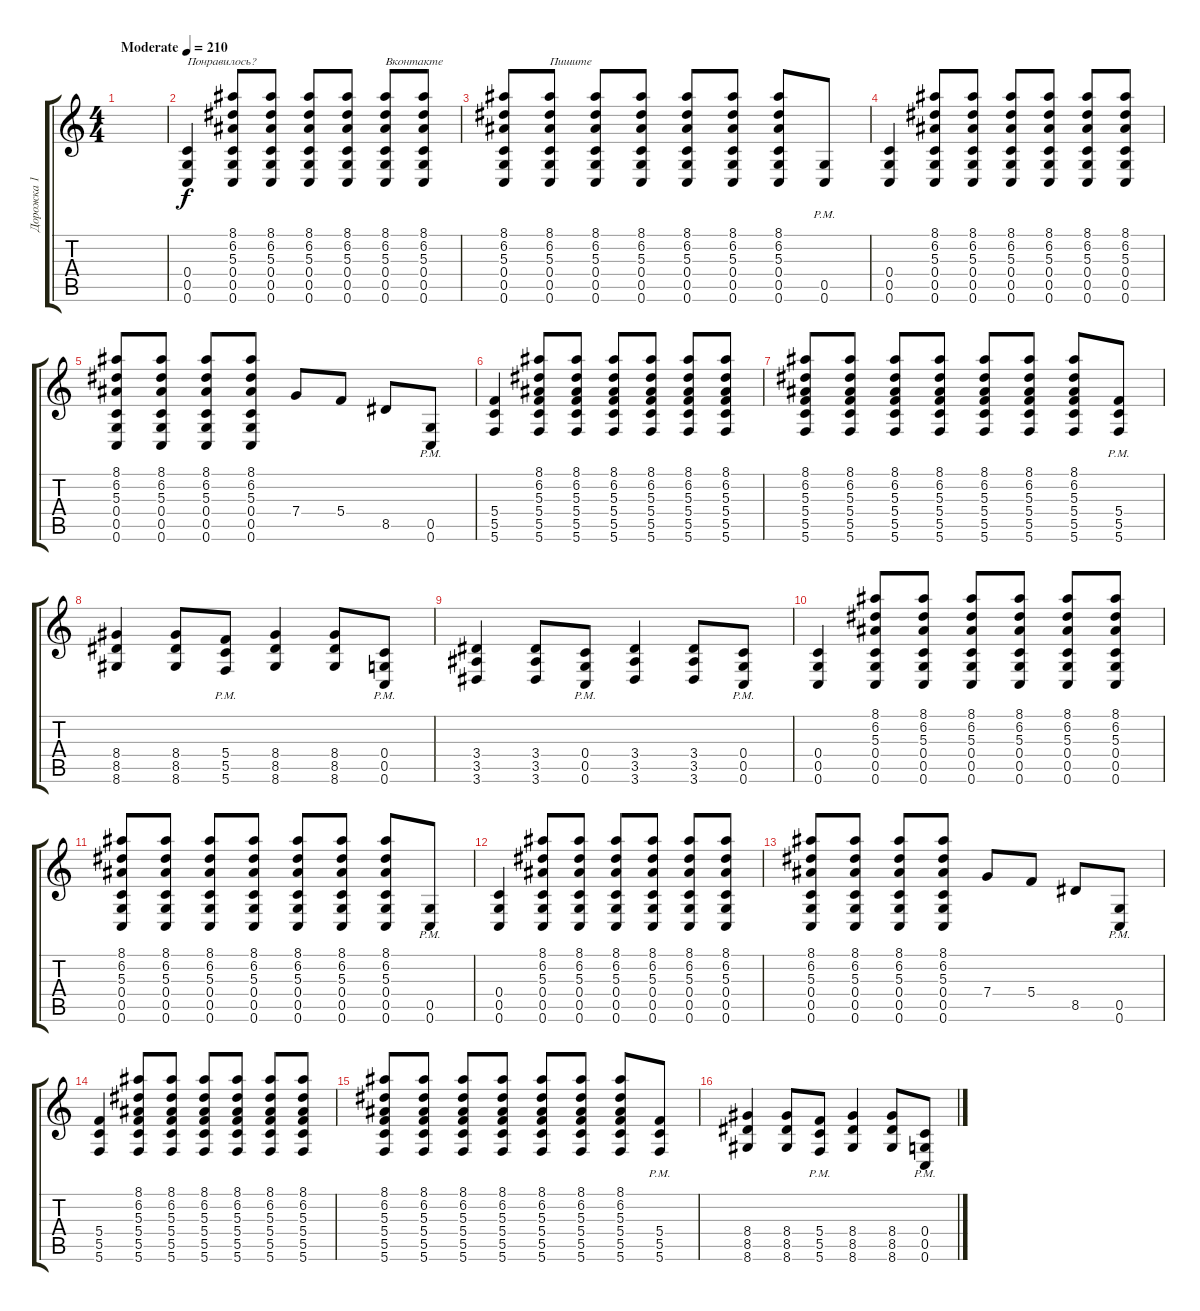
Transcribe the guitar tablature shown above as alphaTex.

\track ("Дорожка 1" "Дорожка 1") {instrument distortionguitar}
\staff {score tabs}
\tuning (D4 A3 F3 C3 G2 C2) {hide}
\ts (4 4)
\tempo (210 "Moderate")
\clef g2
\ks c
|
(0.4 0.5 0.6).4{txt "Понравилось?"} (8.1 6.2 5.3 0.4 0.5 0.6).8 (8.1 6.2 5.3 0.4 0.5 0.6).8 (8.1 6.2 5.3 0.4 0.5 0.6).8 (8.1 6.2 5.3 0.4 0.5 0.6).8 (8.1 6.2 5.3 0.4 0.5 0.6).8{txt "Вконтакте"} (8.1 6.2 5.3 0.4 0.5 0.6).8 |
(8.1 6.2 5.3 0.4 0.5 0.6).8 (8.1 6.2 5.3 0.4 0.5 0.6).8{txt "Пишите"} (8.1 6.2 5.3 0.4 0.5 0.6).8 (8.1 6.2 5.3 0.4 0.5 0.6).8 (8.1 6.2 5.3 0.4 0.5 0.6).8 (8.1 6.2 5.3 0.4 0.5 0.6).8 (8.1 6.2 5.3 0.4 0.5 0.6).8 (0.5{pm} 0.6{pm}).8 |
(0.4 0.5 0.6).4 (8.1 6.2 5.3 0.4 0.5 0.6).8 (8.1 6.2 5.3 0.4 0.5 0.6).8 (8.1 6.2 5.3 0.4 0.5 0.6).8 (8.1 6.2 5.3 0.4 0.5 0.6).8 (8.1 6.2 5.3 0.4 0.5 0.6).8 (8.1 6.2 5.3 0.4 0.5 0.6).8 |
(8.1 6.2 5.3 0.4 0.5 0.6).8 (8.1 6.2 5.3 0.4 0.5 0.6).8 (8.1 6.2 5.3 0.4 0.5 0.6).8 (8.1 6.2 5.3 0.4 0.5 0.6).8 7.4.8 5.4.8 8.5.8 (0.5{pm} 0.6{pm}).8 |
(5.4 5.5 5.6).4 (8.1 6.2 5.3 5.4 5.5 5.6).8 (8.1 6.2 5.3 5.4 5.5 5.6).8 (8.1 6.2 5.3 5.4 5.5 5.6).8 (8.1 6.2 5.3 5.4 5.5 5.6).8 (8.1 6.2 5.3 5.4 5.5 5.6).8 (8.1 6.2 5.3 5.4 5.5 5.6).8 |
(8.1 6.2 5.3 5.4 5.5 5.6).8 (8.1 6.2 5.3 5.4 5.5 5.6).8 (8.1 6.2 5.3 5.4 5.5 5.6).8 (8.1 6.2 5.3 5.4 5.5 5.6).8 (8.1 6.2 5.3 5.4 5.5 5.6).8 (8.1 6.2 5.3 5.4 5.5 5.6).8 (8.1 6.2 5.3 5.4 5.5 5.6).8 (5.4{pm} 5.5{pm} 5.6{pm}).8 |
(8.4 8.5 8.6).4 (8.4 8.5 8.6).8 (5.4{pm} 5.5{pm} 5.6{pm}).8 (8.4 8.5 8.6).4 (8.4 8.5 8.6).8 (0.4{pm} 0.5{pm} 0.6{pm}).8 |
(3.4 3.5 3.6).4 (3.4 3.5 3.6).8 (0.4{pm} 0.5{pm} 0.6{pm}).8 (3.4 3.5 3.6).4 (3.4 3.5 3.6).8 (0.4{pm} 0.5{pm} 0.6{pm}).8 |
(0.4 0.5 0.6).4 (8.1 6.2 5.3 0.4 0.5 0.6).8 (8.1 6.2 5.3 0.4 0.5 0.6).8 (8.1 6.2 5.3 0.4 0.5 0.6).8 (8.1 6.2 5.3 0.4 0.5 0.6).8 (8.1 6.2 5.3 0.4 0.5 0.6).8 (8.1 6.2 5.3 0.4 0.5 0.6).8 |
(8.1 6.2 5.3 0.4 0.5 0.6).8 (8.1 6.2 5.3 0.4 0.5 0.6).8 (8.1 6.2 5.3 0.4 0.5 0.6).8 (8.1 6.2 5.3 0.4 0.5 0.6).8 (8.1 6.2 5.3 0.4 0.5 0.6).8 (8.1 6.2 5.3 0.4 0.5 0.6).8 (8.1 6.2 5.3 0.4 0.5 0.6).8 (0.5{pm} 0.6{pm}).8 |
(0.4 0.5 0.6).4 (8.1 6.2 5.3 0.4 0.5 0.6).8 (8.1 6.2 5.3 0.4 0.5 0.6).8 (8.1 6.2 5.3 0.4 0.5 0.6).8 (8.1 6.2 5.3 0.4 0.5 0.6).8 (8.1 6.2 5.3 0.4 0.5 0.6).8 (8.1 6.2 5.3 0.4 0.5 0.6).8 |
(8.1 6.2 5.3 0.4 0.5 0.6).8 (8.1 6.2 5.3 0.4 0.5 0.6).8 (8.1 6.2 5.3 0.4 0.5 0.6).8 (8.1 6.2 5.3 0.4 0.5 0.6).8 7.4.8 5.4.8 8.5.8 (0.5{pm} 0.6{pm}).8 |
(5.4 5.5 5.6).4 (8.1 6.2 5.3 5.4 5.5 5.6).8 (8.1 6.2 5.3 5.4 5.5 5.6).8 (8.1 6.2 5.3 5.4 5.5 5.6).8 (8.1 6.2 5.3 5.4 5.5 5.6).8 (8.1 6.2 5.3 5.4 5.5 5.6).8 (8.1 6.2 5.3 5.4 5.5 5.6).8 |
(8.1 6.2 5.3 5.4 5.5 5.6).8 (8.1 6.2 5.3 5.4 5.5 5.6).8 (8.1 6.2 5.3 5.4 5.5 5.6).8 (8.1 6.2 5.3 5.4 5.5 5.6).8 (8.1 6.2 5.3 5.4 5.5 5.6).8 (8.1 6.2 5.3 5.4 5.5 5.6).8 (8.1 6.2 5.3 5.4 5.5 5.6).8 (5.4{pm} 5.5{pm} 5.6{pm}).8 |
(8.4 8.5 8.6).4 (8.4 8.5 8.6).8 (5.4{pm} 5.5{pm} 5.6{pm}).8 (8.4 8.5 8.6).4 (8.4 8.5 8.6).8 (0.4{pm} 0.5{pm} 0.6{pm}).8
